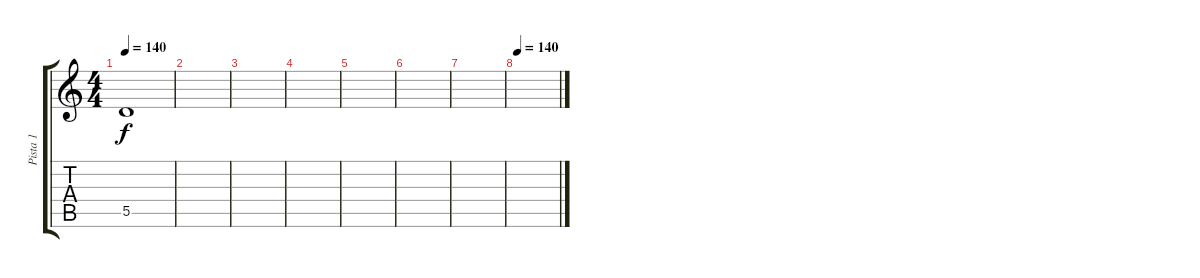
\track ("Pista 1" "Pista 1") {instrument distortionguitar}
\staff {score tabs}
\tuning (E4 B3 G3 D3 A2 E2) {hide}
\ts (4 4)
\tempo 140
\clef g2
\ks c
5.5.1{dy f} |
|
|
|
|
|
|
\tempo 140
